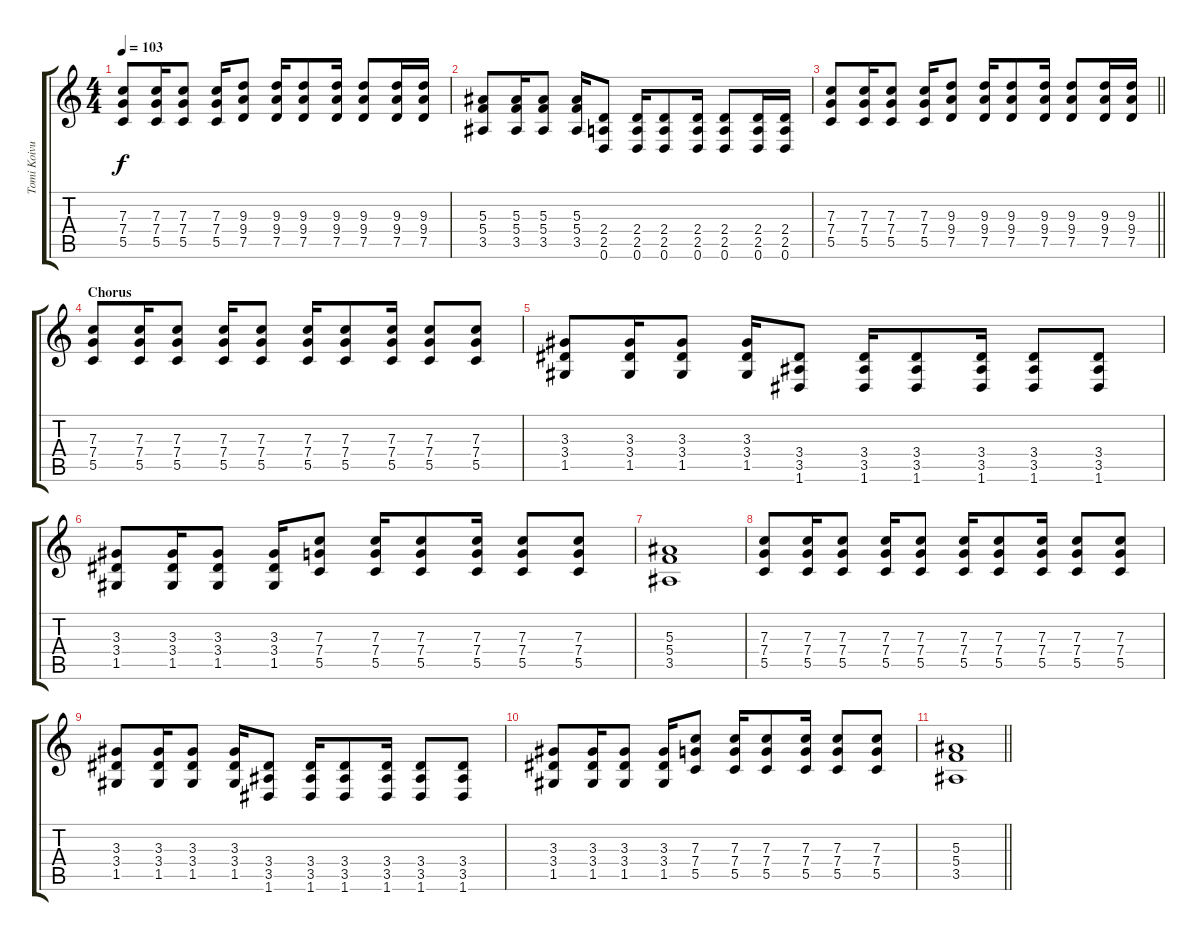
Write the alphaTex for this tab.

\track ("Tomi Koivusaari rhythm" "Tomi Koivu") {instrument distortionguitar}
\staff {score tabs}
\tuning (D4 A3 F3 C3 G2 D2) {hide}
\ts (4 4)
\tempo 103
\clef g2
\ks c
(7.3 7.4 5.5).8{dy f} (7.3 7.4 5.5).16 (7.3 7.4 5.5).8 (7.3 7.4 5.5).16 (9.3 9.4 7.5).8 (9.3 9.4 7.5).16 (9.3 9.4 7.5).8 (9.3 9.4 7.5).16 (9.3 9.4 7.5).8 (9.3 9.4 7.5).16 (9.3 9.4 7.5).16 |
(5.3 5.4 3.5).8 (5.3 5.4 3.5).16 (5.3 5.4 3.5).8 (5.3 5.4 3.5).16 (2.4 2.5 0.6).8 (2.4 2.5 0.6).16 (2.4 2.5 0.6).8 (2.4 2.5 0.6).16 (2.4 2.5 0.6).8 (2.4 2.5 0.6).16 (2.4 2.5 0.6).16 |
\barLineRight lightlight
(7.3 7.4 5.5).8 (7.3 7.4 5.5).16 (7.3 7.4 5.5).8 (7.3 7.4 5.5).16 (9.3 9.4 7.5).8 (9.3 9.4 7.5).16 (9.3 9.4 7.5).8 (9.3 9.4 7.5).16 (9.3 9.4 7.5).8 (9.3 9.4 7.5).16 (9.3 9.4 7.5).16 |
\section ("" "Chorus")
(7.3 7.4 5.5).8 (7.3 7.4 5.5).16 (7.3 7.4 5.5).8 (7.3 7.4 5.5).16 (7.3 7.4 5.5).8 (7.3 7.4 5.5).16 (7.3 7.4 5.5).8 (7.3 7.4 5.5).16 (7.3 7.4 5.5).8 (7.3 7.4 5.5).8 |
(3.3 3.4 1.5).8 (3.3 3.4 1.5).16 (3.3 3.4 1.5).8 (3.3 3.4 1.5).16 (3.4 3.5 1.6).8 (3.4 3.5 1.6).16 (3.4 3.5 1.6).8 (3.4 3.5 1.6).16 (3.4 3.5 1.6).8 (3.4 3.5 1.6).8 |
(3.3 3.4 1.5).8 (3.3 3.4 1.5).16 (3.3 3.4 1.5).8 (3.3 3.4 1.5).16 (7.3 7.4 5.5).8 (7.3 7.4 5.5).16 (7.3 7.4 5.5).8 (7.3 7.4 5.5).16 (7.3 7.4 5.5).8 (7.3 7.4 5.5).8 |
(5.3 5.4 3.5).1 |
(7.3 7.4 5.5).8 (7.3 7.4 5.5).16 (7.3 7.4 5.5).8 (7.3 7.4 5.5).16 (7.3 7.4 5.5).8 (7.3 7.4 5.5).16 (7.3 7.4 5.5).8 (7.3 7.4 5.5).16 (7.3 7.4 5.5).8 (7.3 7.4 5.5).8 |
(3.3 3.4 1.5).8 (3.3 3.4 1.5).16 (3.3 3.4 1.5).8 (3.3 3.4 1.5).16 (3.4 3.5 1.6).8 (3.4 3.5 1.6).16 (3.4 3.5 1.6).8 (3.4 3.5 1.6).16 (3.4 3.5 1.6).8 (3.4 3.5 1.6).8 |
(3.3 3.4 1.5).8 (3.3 3.4 1.5).16 (3.3 3.4 1.5).8 (3.3 3.4 1.5).16 (7.3 7.4 5.5).8 (7.3 7.4 5.5).16 (7.3 7.4 5.5).8 (7.3 7.4 5.5).16 (7.3 7.4 5.5).8 (7.3 7.4 5.5).8 |
\barLineRight lightlight
(5.3 5.4 3.5).1
